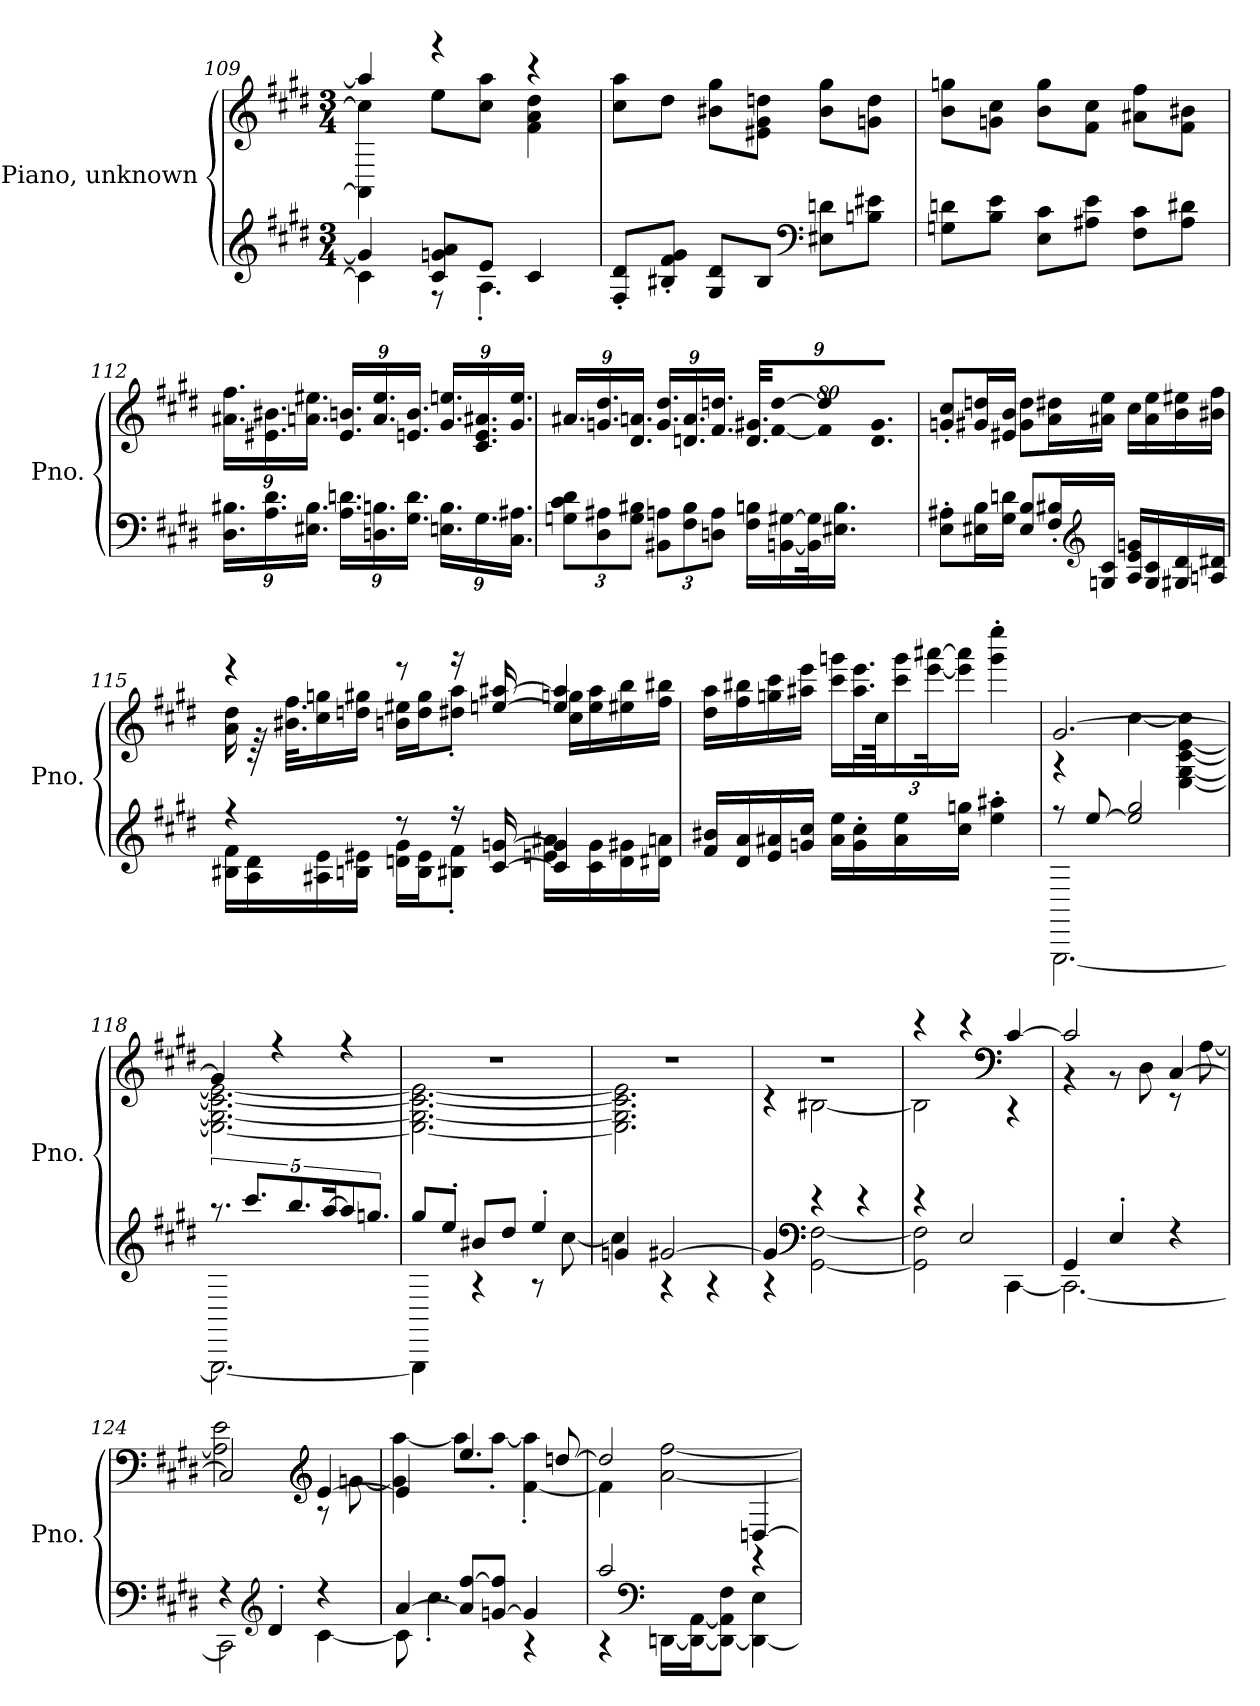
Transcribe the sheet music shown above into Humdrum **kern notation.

**kern	**kern
*part1	*part1
*staff2	*staff1
*I"Piano, unknown	*
*I'Pno.	*
*clefG2	*clefG2
*k[f#c#g#d#]	*k[f#c#g#d#]
*M3/4	*M3/4
=109	=109
*^	*^
4g/]	4c#\]	4aa/]	4AA\] 4cc#\]
8c#/ 8gn/ 8a/L	8r	4r	8ee\L
8e/J	4.A'\	.	8cc#\ 8aa\J
4c#/	.	4r	4f#\ 4a\ 4dd#\
*v	*v	*	*
*	*v	*v
!!LO:LB:g=z
=110	=110
8F#/' 8d#/'L	8cc#\ 8aa\L
8B#X/' 8f#/' 8g#/'J	8dd#\J
8G#/ 8d#/L	8b#X\ 8gg#\L
8B#/J	8e#X\ 8g#\ 8ddn\J
*clefF4	*
8E#X\ 8dn\L	8b#\ 8gg#\L
8Bn\ 8e#X\J	8gn\ 8dd\J
=111	=111
8Gn\ 8dn\L	8b\ 8ggn\L
8B\ 8e\J	8gn\ 8cc#\J
8E\ 8c#\L	8b\ 8gg\L
8A#X\ 8e\J	8f#\ 8cc#\J
8F#\ 8c#\L	8a#X\ 8ff#\L
8A#\ 8d#X\J	8f#\ 8b#X\J
!!LO:LB:g=z
=112	=112
*Xbrackettup	*Xbrackettup
18.D#\ 18.B#X\LL	18.a#X\ 18.ff#\LL
18.A\ 18.d#\	18.e#X\ 18.b#X\
18.E#X\ 18.B#\JJ	18.an\ 18.ee#X\JJ
18.A\ 18.dn\LL	18.e#/ 18.bn/LL
18.Dn\ 18.Bn\	18.a/ 18.ee#/
18.G#\ 18.d\JJ	18.en/ 18.b/JJ
18.En\ 18.B\LL	18.g#/ 18.een/LL
18.G#\	18.c#/ 18.e/ 18.a#X/
18.C#\ 18.A#X\JJ	18.g#/ 18.ee/JJ
=113	=113
12Gn\ 12c#\ 12d#\L	18.a#X/LL
12D#\ 12A#X\	18.gn/ 18.dd#/
12G\ 12B#X\J	18.d#/ 18.an/JJ
12BB#X\ 12An\L	18.g/ 18.dd#/LL
12F#\ 12B#\	18.dn/ 18.a/
12Dn\ 12A\J	18.f#/ 18.ddn/JJ
16F#\ 16Bn\LL	36.d/ 36.g#X/KKL
!	!LO:N:vis=8
.	[640%71f#/ [640%71dd/
[16BBn\ [16G#X\	.
32BB\] 32G#\]K	.
!	!LO:N:vis=64
.	640%9f#/] 640%9dd/]KKL
16.E#X\ 16.B\JJ	.
.	18.d/ 18.g#/JJ
!!LO:LB:g=z
=114	=114
8E\' 8A#X\'L	8gn/' 8cc#/'L
16E#X\ 16B\L	16g#X/ 16ddn/L
16G#\ 16dn\JJ	16e#X/ 16b/JJ
8E#/ 8B/L	8g#\ 8dd\L
16F#/' 16B#X/'L	16a\ 16dd#X\L
*clefG2	*
16Gn/ 16c#/JJ	16a#X\ 16ee\JJ
16A#/ 16e/ 16gn/LL	16cc#\LL
16G/ 16c#/	16a#\ 16ee\
16G#X/ 16d/	16b\ 16ee#X\
16An/ 16d#X/JJ	16b#X\ 16ff#\JJ
!!LO:LB:g=z
=115	=115
*^	*^
4r	16B#X\ 16f#\LL	4r	16a\ 16dd#\
.	16A\ 16d#\	.	64r
.	.	.	32.b#X\ 32.ff#\KLL
.	16A#X\ 16e\	.	16cc#\ 16ggn\
.	16Bn\ 16e#X\JJ	.	16ddn\ 16gg#X\JJ
8r	16dn\ 16g#\LL	8r	16bn\ 16ee#X\LL
.	16B\ 16e#\J	.	16dd\ 16gg#\J
16r	8B#X\' 8f#\'J	16r	8dd#X\' 8aa\'J
[16c#/ [16gn/	.	[16een/ [16aa#X/	.
4c#/] 4g/]	16en\ 16a#X\LL	4ee/] 4aa#/]	16cc#\ 16ggn\LL
.	16c#\ 16g\	.	16ee\ 16aa#\
.	16d\ 16g#X\	.	16ee#X\ 16bb\
.	16d#X\ 16an\JJ	.	16ff#\ 16bb#X\JJ
*v	*v	*	*
*	*v	*v
!!LO:LB:g=z
=116	=116
16f#/ 16b#X/LL	16dd#\ 16aa\LL
16d#/ 16a/	16ff#\ 16bb#X\
16e/ 16a#X/	16ggn\ 16ccc#\
16gn/ 16cc#/JJ	16aa#X\ 16eee\JJ
16a#\ 16ee\LL	16ccc#\ 16gggn\LL
16g\' 16cc#\'	32.aa#\ 32.eee\L
.	64cc#\JK
16a#\ 16ee\	24ccc#\ 24ggg\
.	[48eee\ [48aaa#X\K
16cc#\ 16ggn\JJ	16eee\] 16aaa#\]JJ
4ee\' 4aa#X\'	4ggg\' 4eeee\'
=117	=117
*^	*^
8r	[2.GGG#\	[2.g#/	4r
[8ee/	.	.	.
2ee/] 2gg#/	.	.	[4cc#\
.	.	.	[4E\ [4G#\ [4c#\ [4e\ 4cc#\]
=118	=118	=118	=118
*brackettup	*	*	*
10.r	2.GGG#\_	4g#/]	2.E\_ 2.G#\_ 2.c#\_ 2.e\_
10.ccc#/L	.	.	.
.	.	4r	.
10.bb/	.	.	.
[20aa/	.	.	.
10aa/]	.	4r	.
10.ggn/J	.	.	.
=119	=119	=119	=119
8gg#/L	4GGG#\]	2.r	2.E\_ 2.G#\_ 2.c#\_ 2.e\_
8ee'/J	.	.	.
8b#X/L	4r	.	.
8dd#/J	.	.	.
4ee'/	8r	.	.
.	[8cc#\	.	.
!!LO:PB:g=z	!!
=120	=120	=120	=120
4gn/	4cc#\]	2.r	2.E\] 2.G#\] 2.c#\] 2.e\]
[2g#X/	4r	.	.
.	4r	.	.
=121	=121	=121	=121
4g#/]	4r	2.r	4r
*clefF4	*	*	*
4r	[2GG#\ [2F#\	.	[2B#X\
4r	.	.	.
=122	=122	=122	=122
4r	2GG#\] 2F#\]	4r	2B#\]
2E/	.	4r	.
*	*	*clefF4	*
.	[4CC#\	[4c#/	4r
=123	=123	=123	=123
4GG#/	2.CC#\_	2c#/]	4r
4E'/	.	.	8r
.	.	.	8D#\
4r	.	[4C#/	8r
.	.	.	[8A\
=124	=124	=124	=124
4r	2CC#\]	2C#/]	2A\] 2e\
*clefG2	*	*	*
4d#'/	.	.	.
*	*	*clefG2	*
4r	[4c#\	[4e/	8r
.	.	.	[8gn\
=125	=125	=125	=125
[4a/	8c#\]	4e/]	4g\] [4aa\
.	4.cc#'\	.	.
8a/] [8ff#/L	.	4.ee/	8aa\L]
[8gn/ 8ff#/]J	.	.	[8aa'\J
4g/]	4r	.	[4f#\' 4aa\]'
.	.	[8ddn/	.
!!LO:LB:g=z	!!
=126	=126	=126	=126
2aa/	4r	2dd/]	4f#\]
*clefF4	*	*	*
.	[16DDn\LL	.	[2a\ [2ff#\
.	16DD\_ [16AA\J	.	.
.	8DD\_ 8AA\] 8F#\J	.	.
4r	4DD\_ 4E\	[4Dn/	.
*v	*v	*	*
*	*v	*v
=	=
*-	*-
